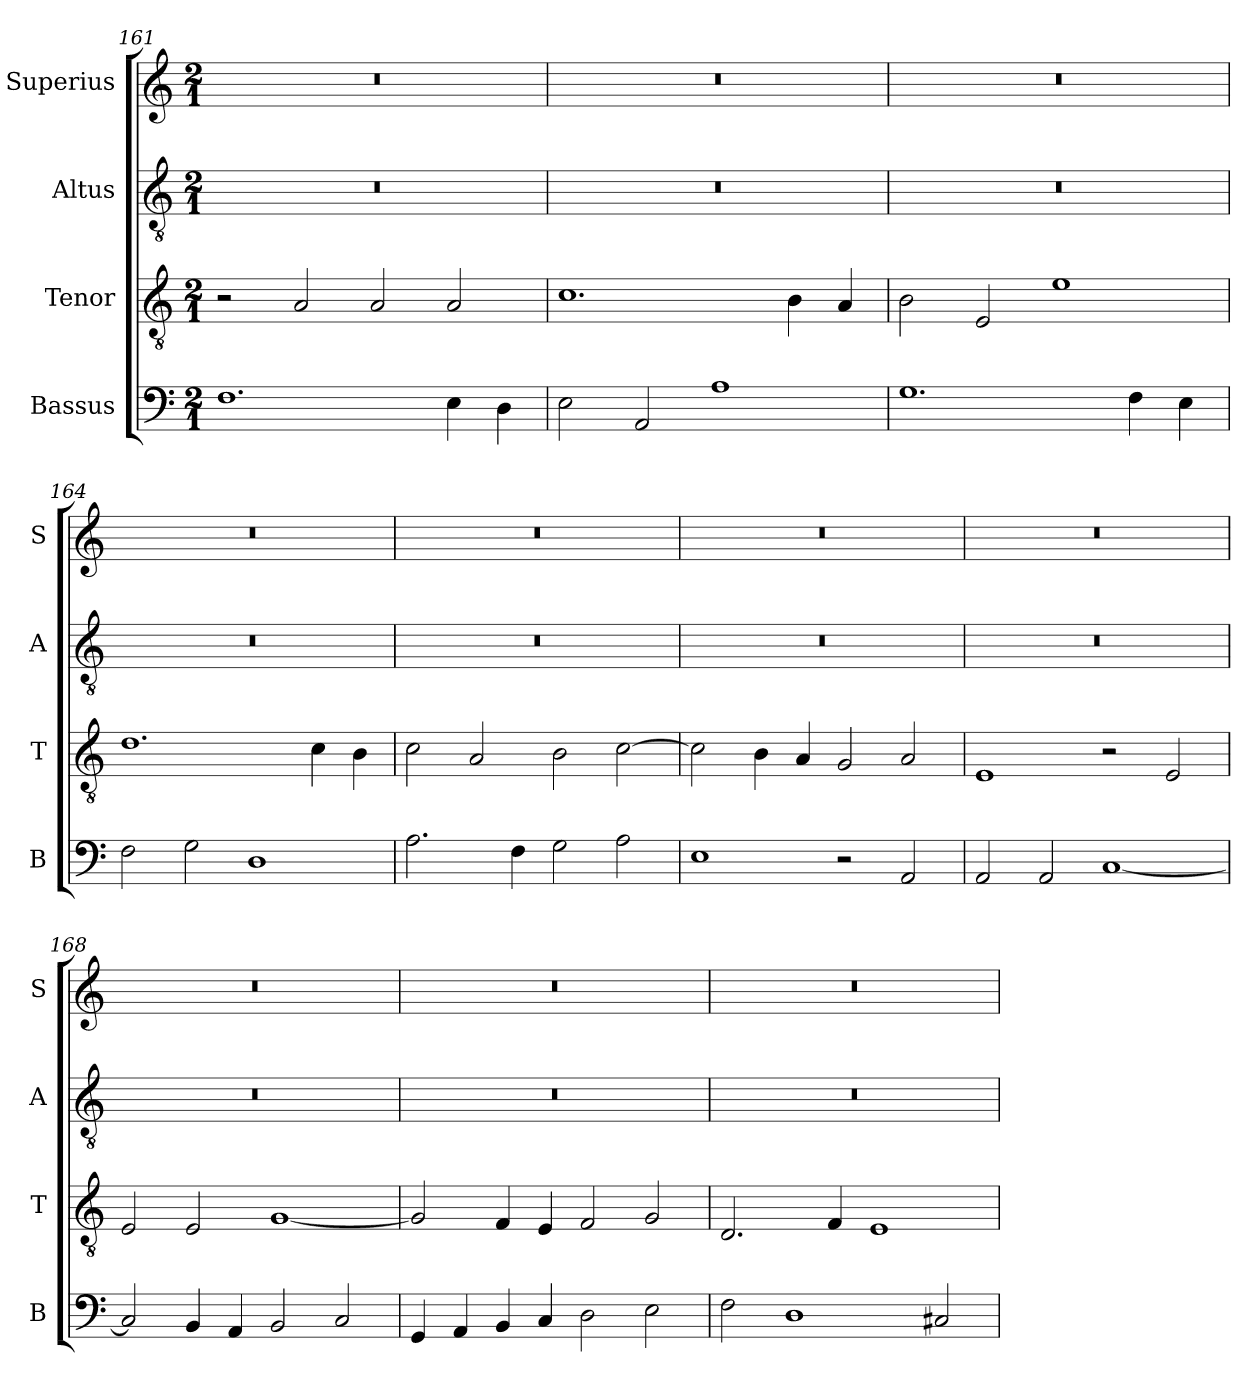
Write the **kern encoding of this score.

**kern	**kern	**kern	**kern
*part4	*part3	*part2	*part1
*staff4	*staff3	*staff2	*staff1
*I"Bassus	*I"Tenor	*I"Altus	*I"Superius
*I'B	*I'T	*I'A	*I'S
*clefF4	*clefGv2	*clefGv2	*clefG2
*k[]	*k[]	*k[]	*k[]
*M2/1	*M2/1	*M2/1	*M2/1
=161	=161	=161	=161
1.F	2r	0r	0r
.	2A/	.	.
.	2A/	.	.
4E\	2A/	.	.
4D\	.	.	.
=162	=162	=162	=162
2E\	1.c	0r	0r
2AA/	.	.	.
1A	.	.	.
.	4B\	.	.
.	4A/	.	.
=163	=163	=163	=163
1.G	2B\	0r	0r
.	2E/	.	.
.	1e	.	.
4F\	.	.	.
4E\	.	.	.
=164	=164	=164	=164
2F\	1.d	0r	0r
2G\	.	.	.
1D	.	.	.
.	4c\	.	.
.	4B\	.	.
=165	=165	=165	=165
2.A\	2c\	0r	0r
.	2A/	.	.
4F\	.	.	.
2G\	2B\	.	.
2A\	[2c\	.	.
=166	=166	=166	=166
1E	2c\]	0r	0r
.	4B\	.	.
.	4A/	.	.
2r	2G/	.	.
2AA/	2A/	.	.
=167	=167	=167	=167
2AA/	1E	0r	0r
2AA/	.	.	.
[1C	2r	.	.
.	2E/	.	.
=168	=168	=168	=168
2C/]	2E/	0r	0r
4BB/	2E/	.	.
4AA/	.	.	.
2BB/	[1G	.	.
2C/	.	.	.
=169	=169	=169	=169
4GG/	2G/]	0r	0r
4AA/	.	.	.
4BB/	4F/	.	.
4C/	4E/	.	.
2D\	2F/	.	.
2E\	2G/	.	.
=170	=170	=170	=170
2F\	2.D/	0r	0r
1D	.	.	.
.	4F/	.	.
.	1E	.	.
2C#X/	.	.	.
=	=	=	=
*-	*-	*-	*-
